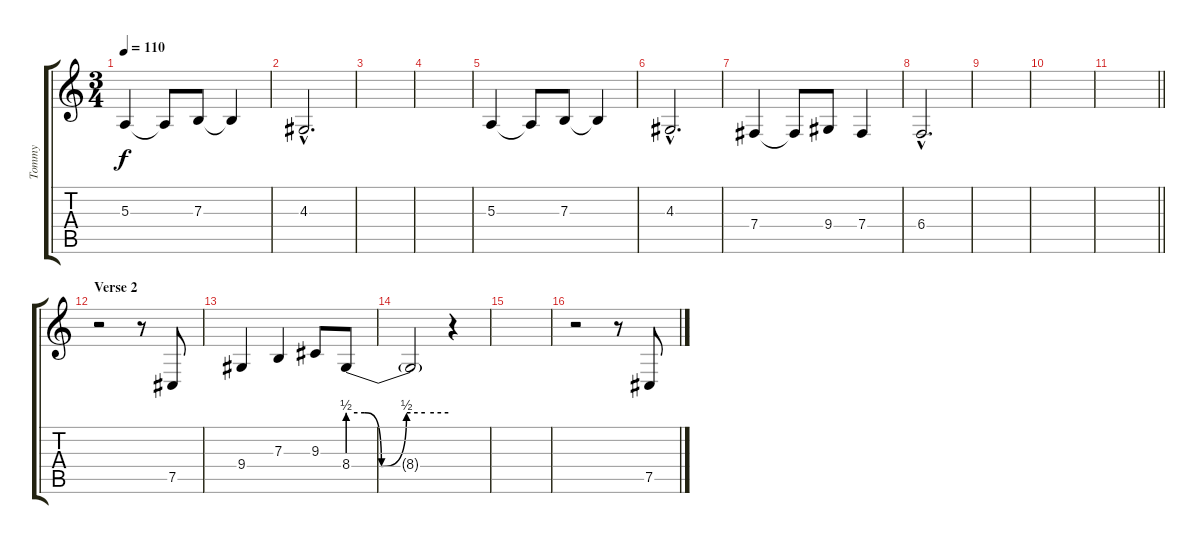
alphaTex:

\track ("Tommy" "Tommy") {instrument violin}
\staff {score tabs}
\tuning (Db4 Ab3 E3 B2 Gb2 Db2) {hide}
\ts (3 4)
\tempo 110
\clef g2
\ks c
5.3.4{dy f} 5.3{t}.8 7.3.8 7.3{t}.4 |
4.3{hac}.2{d} |
|
|
5.3.4 5.3{t}.8 7.3.8 7.3{t}.4 |
4.3{hac}.2{d} |
7.4.4 7.4{t}.8 9.4.8 7.4.4 |
6.4{hac}.2{d} |
|
|
\barLineRight lightlight
|
\section ("" "Verse 2")
r.2 r.8 7.5.8 |
9.4.4 7.3.4 9.3.8 8.4{be (custom 0 2 10 2 20 0 35 2 46 2 60 2)}.8 |
8.4{t}.2 r.4 |
|
r.2 r.8 7.5.8
